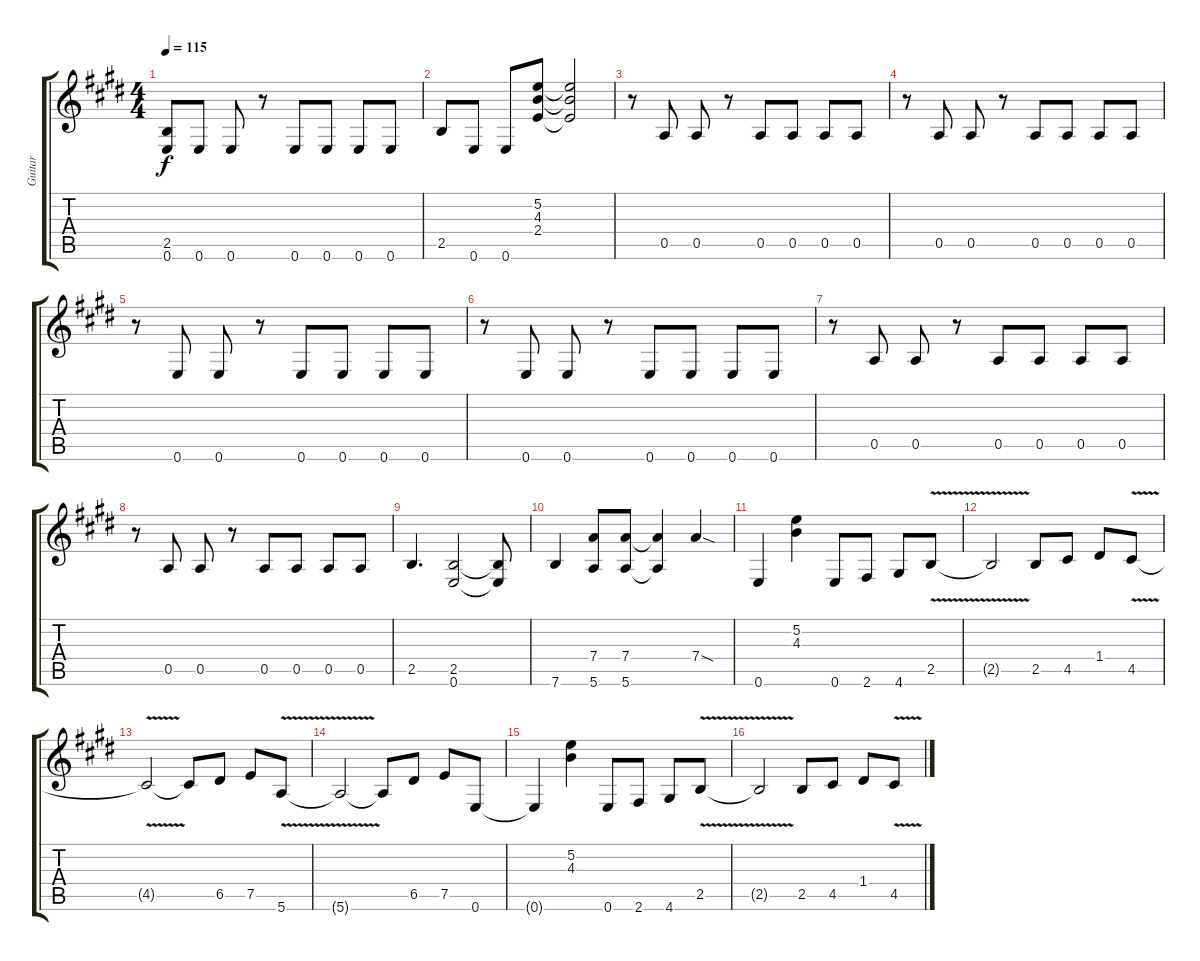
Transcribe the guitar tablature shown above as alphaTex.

\track ("Guitar" "Guitar") {instrument distortionguitar}
\staff {score tabs}
\tuning (E4 B3 G3 D3 A2 E2) {hide}
\ts (4 4)
\tempo 115
\clef g2
\ks c#minor
(2.5 0.6).8{dy f} 0.6.8 0.6.8 r.8 0.6.8 0.6.8 0.6.8 0.6.8 |
2.5.8 0.6.8 0.6.8 (5.2 4.3 2.4).8 (5.2{t} 4.3{t} 2.4{t}).2 |
r.8 0.5.8 0.5.8 r.8 0.5.8 0.5.8 0.5.8 0.5.8 |
r.8 0.5.8 0.5.8 r.8 0.5.8 0.5.8 0.5.8 0.5.8 |
r.8 0.6.8 0.6.8 r.8 0.6.8 0.6.8 0.6.8 0.6.8 |
r.8 0.6.8 0.6.8 r.8 0.6.8 0.6.8 0.6.8 0.6.8 |
r.8 0.5.8 0.5.8 r.8 0.5.8 0.5.8 0.5.8 0.5.8 |
r.8 0.5.8 0.5.8 r.8 0.5.8 0.5.8 0.5.8 0.5.8 |
2.5.4{d} (2.5 0.6).2 (2.5{t} 0.6{t}).8 |
7.6.4 (7.4 5.6).8 (7.4 5.6).8 (7.4{t} 5.6{t}).4 7.4{sod}.4 |
0.6.4{volume 13 balance 0} (5.2 4.3).4 0.6.8 2.6.8 4.6.8 2.5{v}.8 |
2.5{t}.2 2.5.8 4.5.8 1.4.8 4.5{v}.8 |
4.5{t}.2 4.5{t}.8 6.5.8 7.5.8 5.6{v}.8 |
5.6{t}.2 5.6{t}.8 6.5.8 7.5.8 0.6.8 |
0.6{t}.4 (5.2 4.3).4 0.6.8 2.6.8 4.6.8 2.5{v}.8 |
2.5{t}.2 2.5.8 4.5.8 1.4.8 4.5{v}.8
